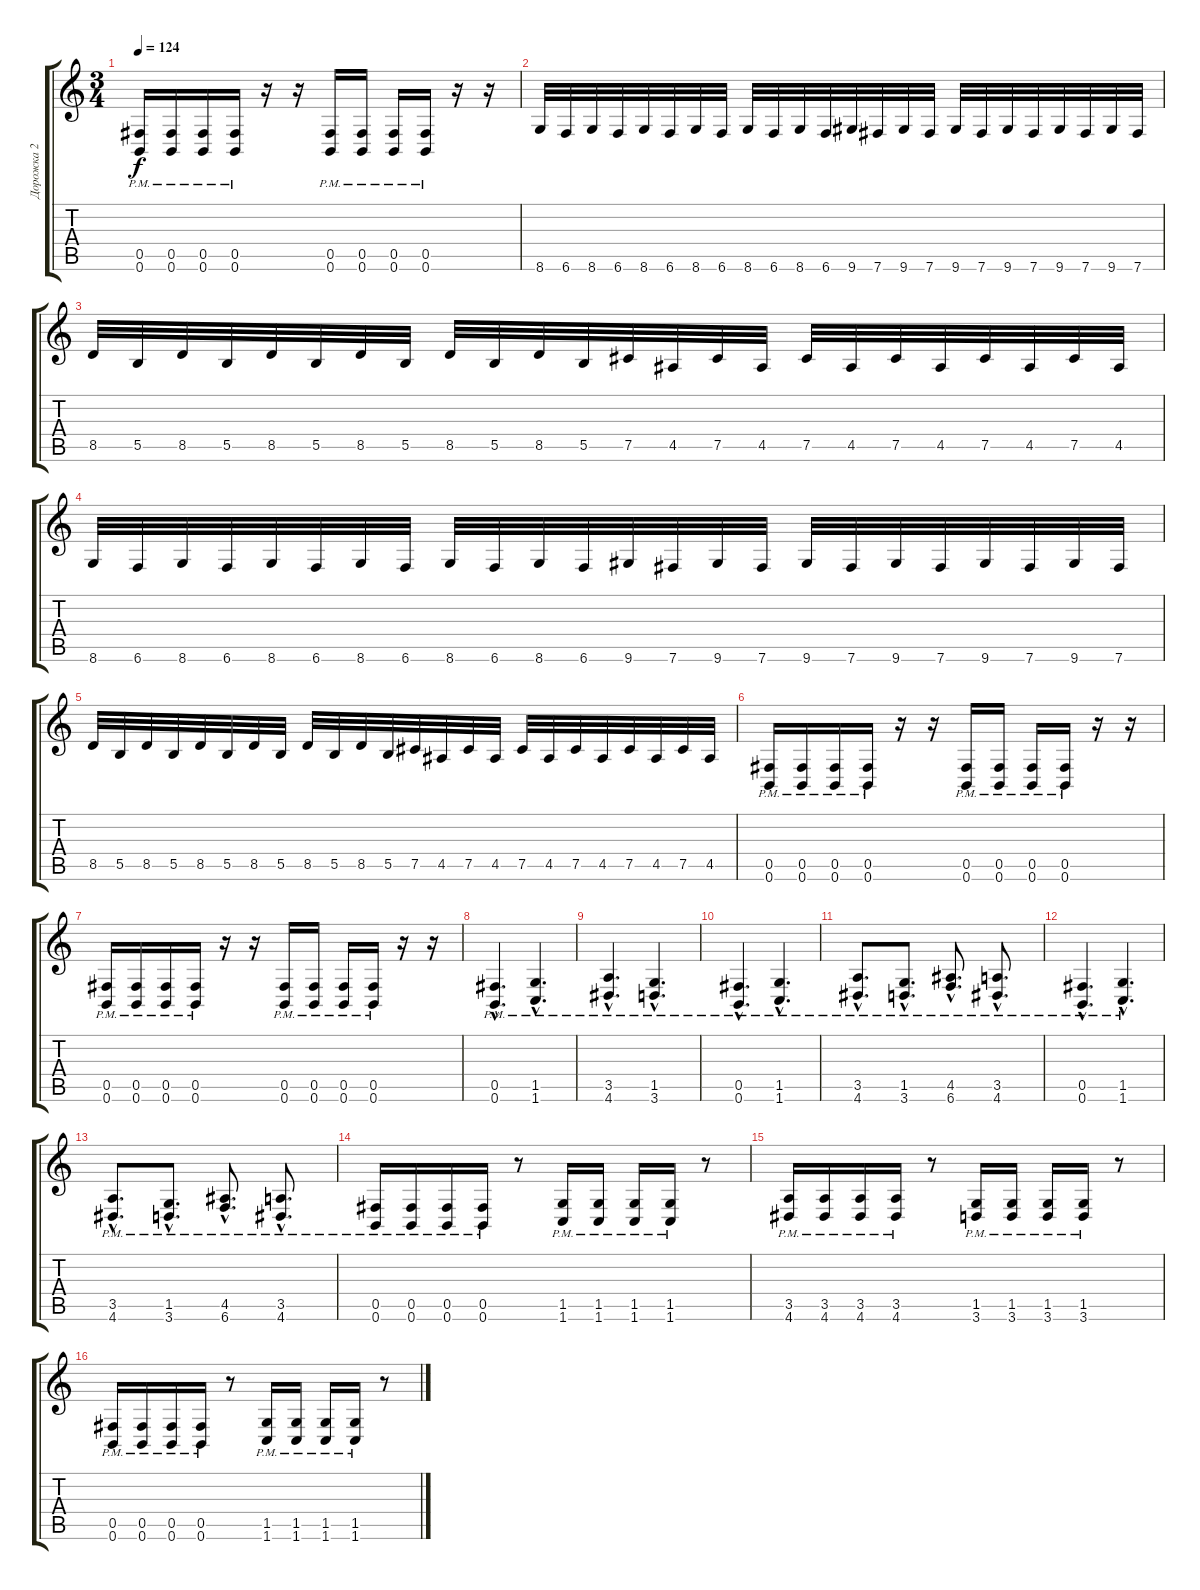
\track ("Дорожка 2" "Дорожка 2") {instrument distortionguitar}
\staff {score tabs}
\tuning (Db4 Ab3 E3 B2 Gb2 B1) {hide}
\ts (3 4)
\tempo 124
\clef g2
\ks c
(0.5{pm} 0.6).16{dy f} (0.5{pm} 0.6).16 (0.5{pm} 0.6).16 (0.5{pm} 0.6).16 r.16 r.16 (0.5{pm} 0.6).16 (0.5{pm} 0.6).16 (0.5{pm} 0.6).16 (0.5{pm} 0.6).16 r.16 r.16 |
8.6.32 6.6.32 8.6.32 6.6.32 8.6.32 6.6.32 8.6.32 6.6.32 8.6.32 6.6.32 8.6.32 6.6.32 9.6.32 7.6.32 9.6.32 7.6.32 9.6.32 7.6.32 9.6.32 7.6.32 9.6.32 7.6.32 9.6.32 7.6.32 |
8.5.32 5.5.32 8.5.32 5.5.32 8.5.32 5.5.32 8.5.32 5.5.32 8.5.32 5.5.32 8.5.32 5.5.32 7.5.32 4.5.32 7.5.32 4.5.32 7.5.32 4.5.32 7.5.32 4.5.32 7.5.32 4.5.32 7.5.32 4.5.32 |
8.6.32 6.6.32 8.6.32 6.6.32 8.6.32 6.6.32 8.6.32 6.6.32 8.6.32 6.6.32 8.6.32 6.6.32 9.6.32 7.6.32 9.6.32 7.6.32 9.6.32 7.6.32 9.6.32 7.6.32 9.6.32 7.6.32 9.6.32 7.6.32 |
8.5.32 5.5.32 8.5.32 5.5.32 8.5.32 5.5.32 8.5.32 5.5.32 8.5.32 5.5.32 8.5.32 5.5.32 7.5.32 4.5.32 7.5.32 4.5.32 7.5.32 4.5.32 7.5.32 4.5.32 7.5.32 4.5.32 7.5.32 4.5.32 |
(0.5{pm} 0.6).16 (0.5{pm} 0.6).16 (0.5{pm} 0.6).16 (0.5{pm} 0.6).16 r.16 r.16 (0.5{pm} 0.6).16 (0.5{pm} 0.6).16 (0.5{pm} 0.6).16 (0.5{pm} 0.6).16 r.16 r.16 |
(0.5{pm} 0.6).16 (0.5{pm} 0.6).16 (0.5{pm} 0.6).16 (0.5{pm} 0.6).16 r.16 r.16 (0.5{pm} 0.6).16 (0.5{pm} 0.6).16 (0.5{pm} 0.6).16 (0.5{pm} 0.6).16 r.16 r.16 |
(0.5{hac pm} 0.6{hac}).4{d} (1.5{hac pm} 1.6{hac}).4{d} |
(3.5{hac pm} 4.6{hac}).4{d} (1.5{hac pm} 3.6{hac}).4{d} |
(0.5{hac pm} 0.6{hac}).4{d} (1.5{hac pm} 1.6{hac}).4{d} |
(3.5{hac pm} 4.6{hac}).8{d} (1.5{hac pm} 3.6{hac}).8{d} (4.5{hac pm} 6.6{hac}).8{d} (3.5{hac pm} 4.6{hac}).8{d} |
(0.5{hac pm} 0.6{hac}).4{d} (1.5{hac pm} 1.6{hac}).4{d} |
(3.5{hac pm} 4.6{hac}).8{d} (1.5{hac pm} 3.6{hac}).8{d} (4.5{hac pm} 6.6{hac}).8{d} (3.5{hac pm} 4.6{hac}).8{d} |
(0.5{pm} 0.6).16 (0.5{pm} 0.6).16 (0.5{pm} 0.6).16 (0.5{pm} 0.6).16 r.8 (1.5{pm} 1.6).16 (1.5{pm} 1.6).16 (1.5{pm} 1.6).16 (1.5{pm} 1.6).16 r.8 |
(3.5{pm} 4.6).16 (3.5{pm} 4.6).16 (3.5{pm} 4.6).16 (3.5{pm} 4.6).16 r.8 (1.5{pm} 3.6).16 (1.5{pm} 3.6).16 (1.5{pm} 3.6).16 (1.5{pm} 3.6).16 r.8 |
(0.5{pm} 0.6).16 (0.5{pm} 0.6).16 (0.5{pm} 0.6).16 (0.5{pm} 0.6).16 r.8 (1.5{pm} 1.6).16 (1.5{pm} 1.6).16 (1.5{pm} 1.6).16 (1.5{pm} 1.6).16 r.8
